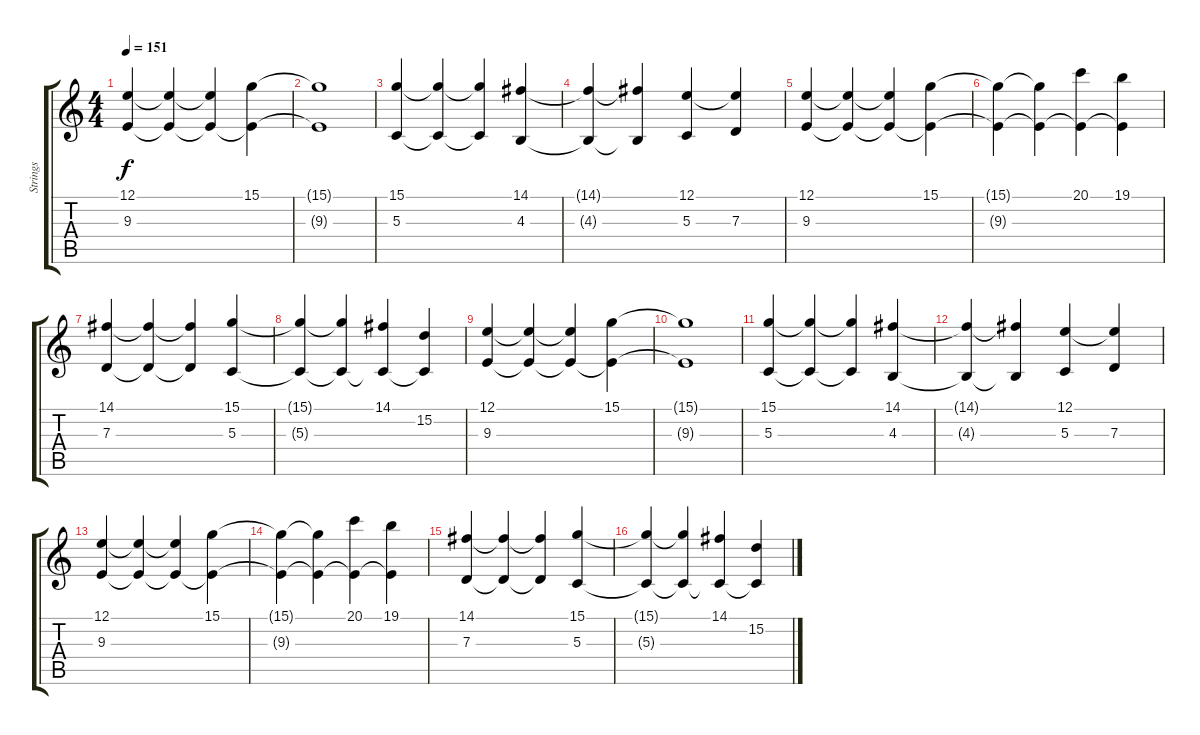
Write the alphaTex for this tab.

\track ("Strings" "Strings") {instrument stringensemble1}
\staff {score tabs}
\tuning (E4 B3 G3 D3 A2 E2) {hide}
\ts (4 4)
\tempo 151
\clef g2
\ks c
(12.1 9.3).4{dy f} (12.1{t} 9.3{t}).4 (12.1{t} 9.3{t}).4 (15.1 9.3{t}).4 |
(15.1{t} 9.3{t}).1 |
(15.1 5.3).4 (15.1{t} 5.3{t}).4 (15.1{t} 5.3{t}).4 (14.1 4.3).4 |
(14.1{t} 4.3{t}).4 (14.1{t} 4.3{t}).4 (12.1 5.3).4 (12.1{t} 7.3).4 |
(12.1 9.3).4{volume 9} (12.1{t} 9.3{t}).4 (12.1{t} 9.3{t}).4 (15.1 9.3{t}).4 |
(15.1{t} 9.3{t}).4 (15.1{t} 9.3{t}).4 (20.1 9.3{t}).4 (19.1 9.3{t}).4 |
(14.1 7.3).4 (14.1{t} 7.3{t}).4 (14.1{t} 7.3{t}).4 (15.1 5.3).4 |
(15.1{t} 5.3{t}).4 (15.1{t} 5.3{t}).4 (14.1 5.3{t}).4 (15.2 5.3{t}).4 |
(12.1 9.3).4 (12.1{t} 9.3{t}).4 (12.1{t} 9.3{t}).4 (15.1 9.3{t}).4 |
(15.1{t} 9.3{t}).1 |
(15.1 5.3).4 (15.1{t} 5.3{t}).4 (15.1{t} 5.3{t}).4 (14.1 4.3).4 |
(14.1{t} 4.3{t}).4 (14.1{t} 4.3{t}).4 (12.1 5.3).4 (12.1{t} 7.3).4 |
(12.1 9.3).4{volume 9} (12.1{t} 9.3{t}).4 (12.1{t} 9.3{t}).4 (15.1 9.3{t}).4 |
(15.1{t} 9.3{t}).4 (15.1{t} 9.3{t}).4 (20.1 9.3{t}).4 (19.1 9.3{t}).4 |
(14.1 7.3).4 (14.1{t} 7.3{t}).4 (14.1{t} 7.3{t}).4 (15.1 5.3).4 |
(15.1{t} 5.3{t}).4 (15.1{t} 5.3{t}).4 (14.1 5.3{t}).4 (15.2 5.3{t}).4
